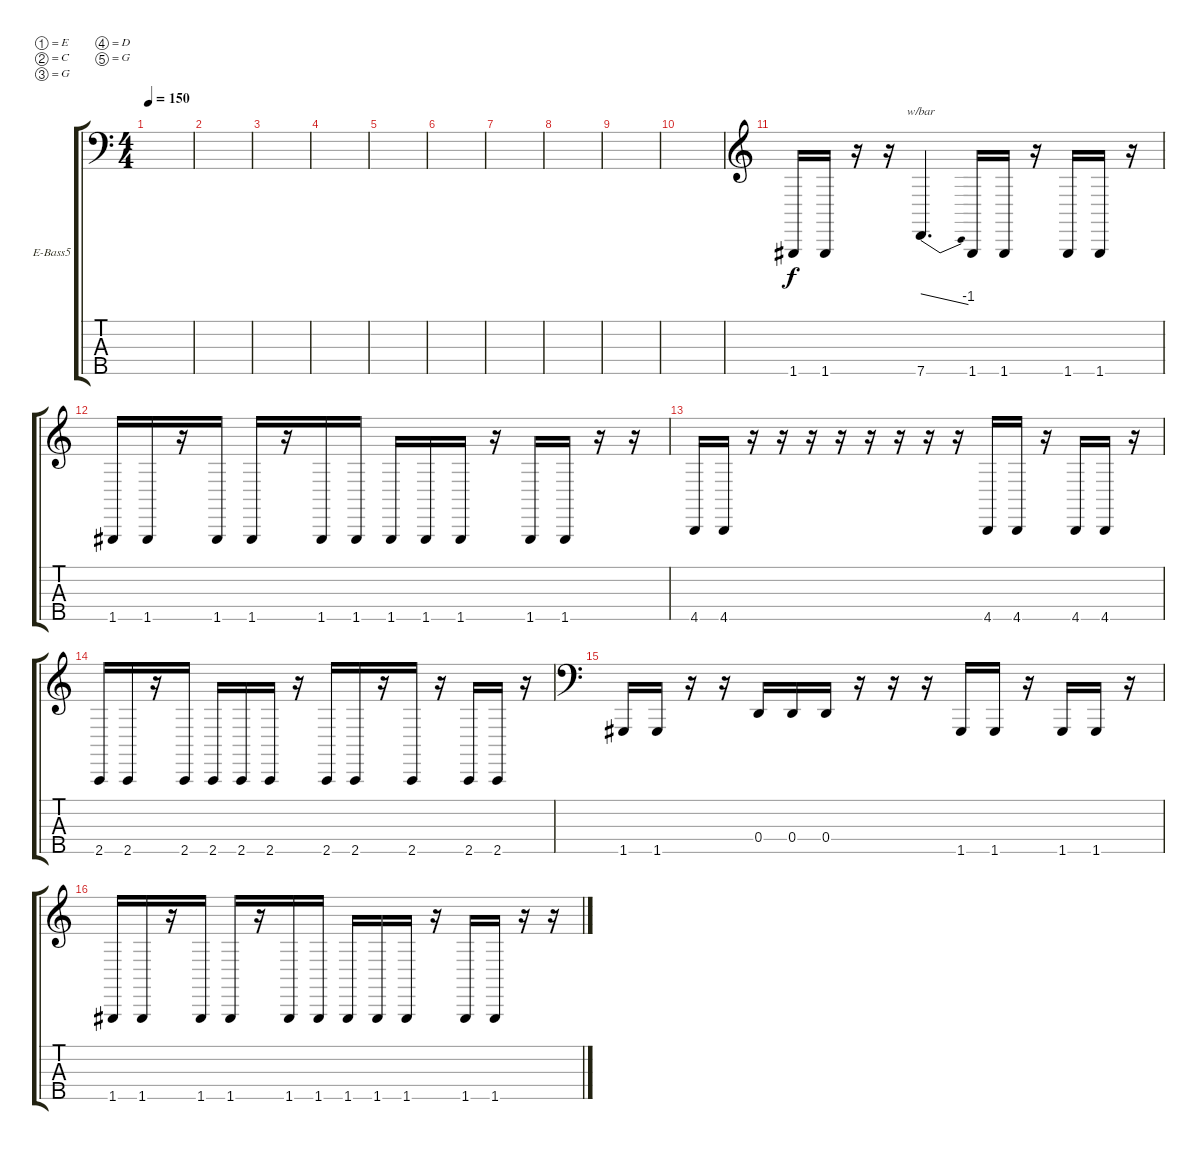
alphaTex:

\defaultSystemsLayout 4
\bracketExtendMode groupsimilarinstruments
\firstSystemTrackNameOrientation horizontal
\otherSystemsTrackNameOrientation horizontal
\track ("Electric Bass" "E-Bass5") {instrument electricbassfinger}
\staff {score tabs}
\tuning (E2 C2 G1 D1 G0)
\ts (4 4)
\tempo 150
\clef f4
\ks c
|
|
|
|
|
|
|
|
|
|
\clef g2
1.5.16 1.5.16 r.16 r.16 7.5.4{d tbe (dive default 0 0 60 -4)} 1.5.16 1.5.16 r.16 1.5.16 1.5.16 r.16 |
1.5.16 1.5.16 r.16 1.5.16 1.5.16 r.16 1.5.16 1.5.16 1.5.16 1.5.16 1.5.16 r.16 1.5.16 1.5.16 r.16 r.16 |
4.5.16 4.5.16 r.16 r.16 r.16 r.16 r.16 r.16 r.16 r.16 4.5.16 4.5.16 r.16 4.5.16 4.5.16 r.16 |
2.5.16 2.5.16 r.16 2.5.16 2.5.16 2.5.16 2.5.16 r.16 2.5.16 2.5.16 r.16 2.5.16 r.16 2.5.16 2.5.16 r.16 |
\clef f4
1.5.16 1.5.16 r.16 r.16 0.4.16 0.4.16 0.4.16 r.16 r.16 r.16 1.5.16 1.5.16 r.16 1.5.16 1.5.16 r.16 |
\clef g2
1.5.16 1.5.16 r.16 1.5.16 1.5.16 r.16 1.5.16 1.5.16 1.5.16 1.5.16 1.5.16 r.16 1.5.16 1.5.16 r.16 r.16
